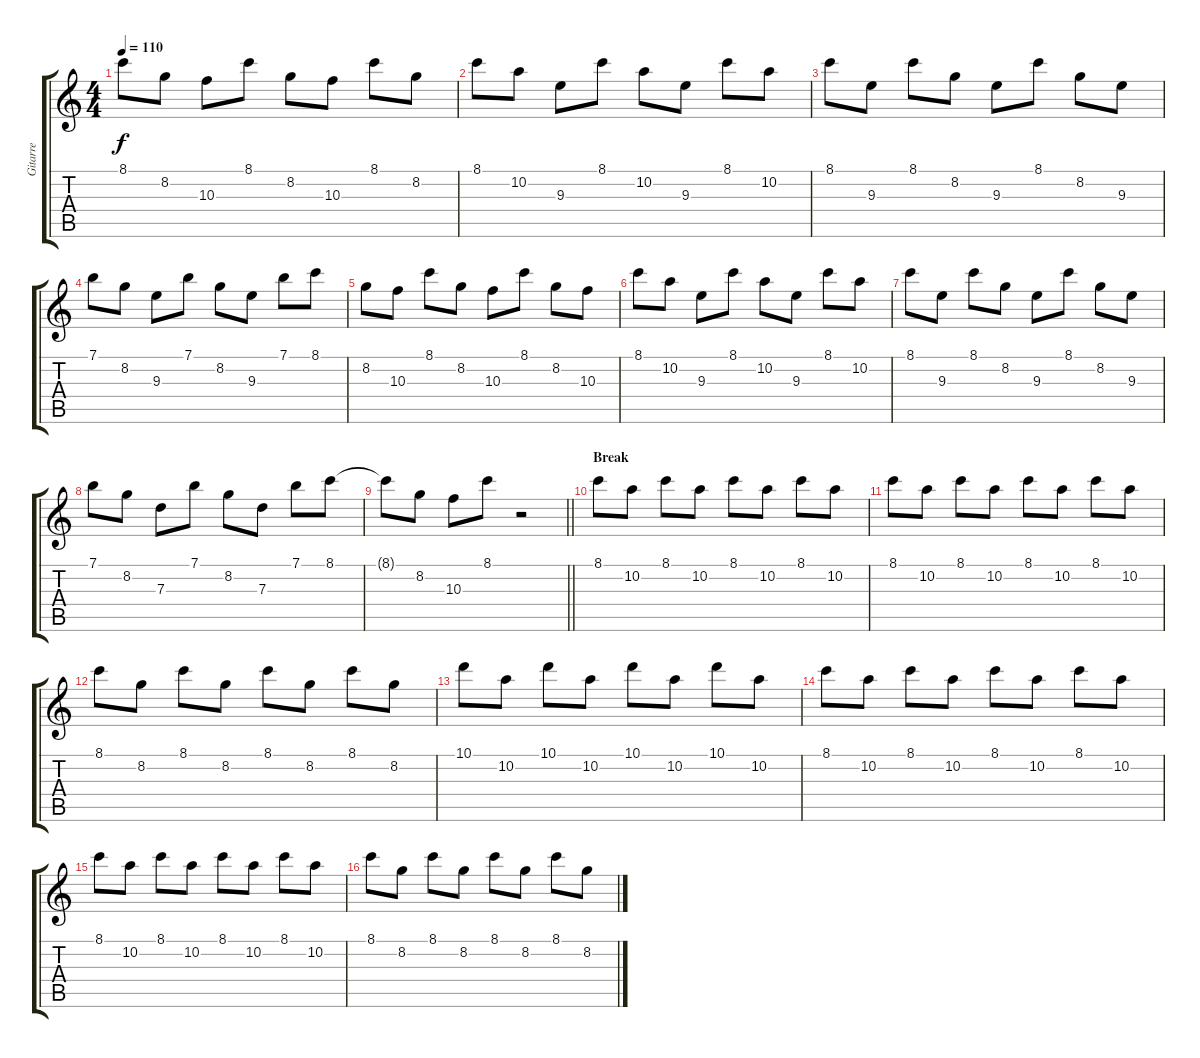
\track ("Gitarre" "Gitarre") {instrument acousticguitarnylon}
\staff {score tabs}
\tuning (E4 B3 G3 D3 A2 E2) {hide}
\ts (4 4)
\tempo 110
\clef g2
\ks c
8.1{t}.8{dy f} 8.2.8 10.3.8 8.1.8 8.2.8 10.3.8 8.1.8 8.2.8 |
8.1.8 10.2.8 9.3.8 8.1.8 10.2.8 9.3.8 8.1.8 10.2.8 |
8.1.8 9.3.8 8.1.8 8.2.8 9.3.8 8.1.8 8.2.8 9.3.8 |
7.1.8 8.2.8 9.3.8 7.1.8 8.2.8 9.3.8 7.1.8 8.1.8 |
8.2.8 10.3.8 8.1.8 8.2.8 10.3.8 8.1.8 8.2.8 10.3.8 |
8.1.8 10.2.8 9.3.8 8.1.8 10.2.8 9.3.8 8.1.8 10.2.8 |
8.1.8 9.3.8 8.1.8 8.2.8 9.3.8 8.1.8 8.2.8 9.3.8 |
7.1.8 8.2.8 7.3.8 7.1.8 8.2.8 7.3.8 7.1.8 8.1.8 |
\barLineRight lightlight
8.1{t}.8 8.2.8 10.3.8 8.1.8 r.2 |
\section ("" "Break")
8.1.8 10.2.8 8.1.8 10.2.8 8.1.8 10.2.8 8.1.8 10.2.8 |
8.1.8 10.2.8 8.1.8 10.2.8 8.1.8 10.2.8 8.1.8 10.2.8 |
8.1.8 8.2.8 8.1.8 8.2.8 8.1.8 8.2.8 8.1.8 8.2.8 |
10.1.8 10.2.8 10.1.8 10.2.8 10.1.8 10.2.8 10.1.8 10.2.8 |
8.1.8 10.2.8 8.1.8 10.2.8 8.1.8 10.2.8 8.1.8 10.2.8 |
8.1.8 10.2.8 8.1.8 10.2.8 8.1.8 10.2.8 8.1.8 10.2.8 |
8.1.8 8.2.8 8.1.8 8.2.8 8.1.8 8.2.8 8.1.8 8.2.8
